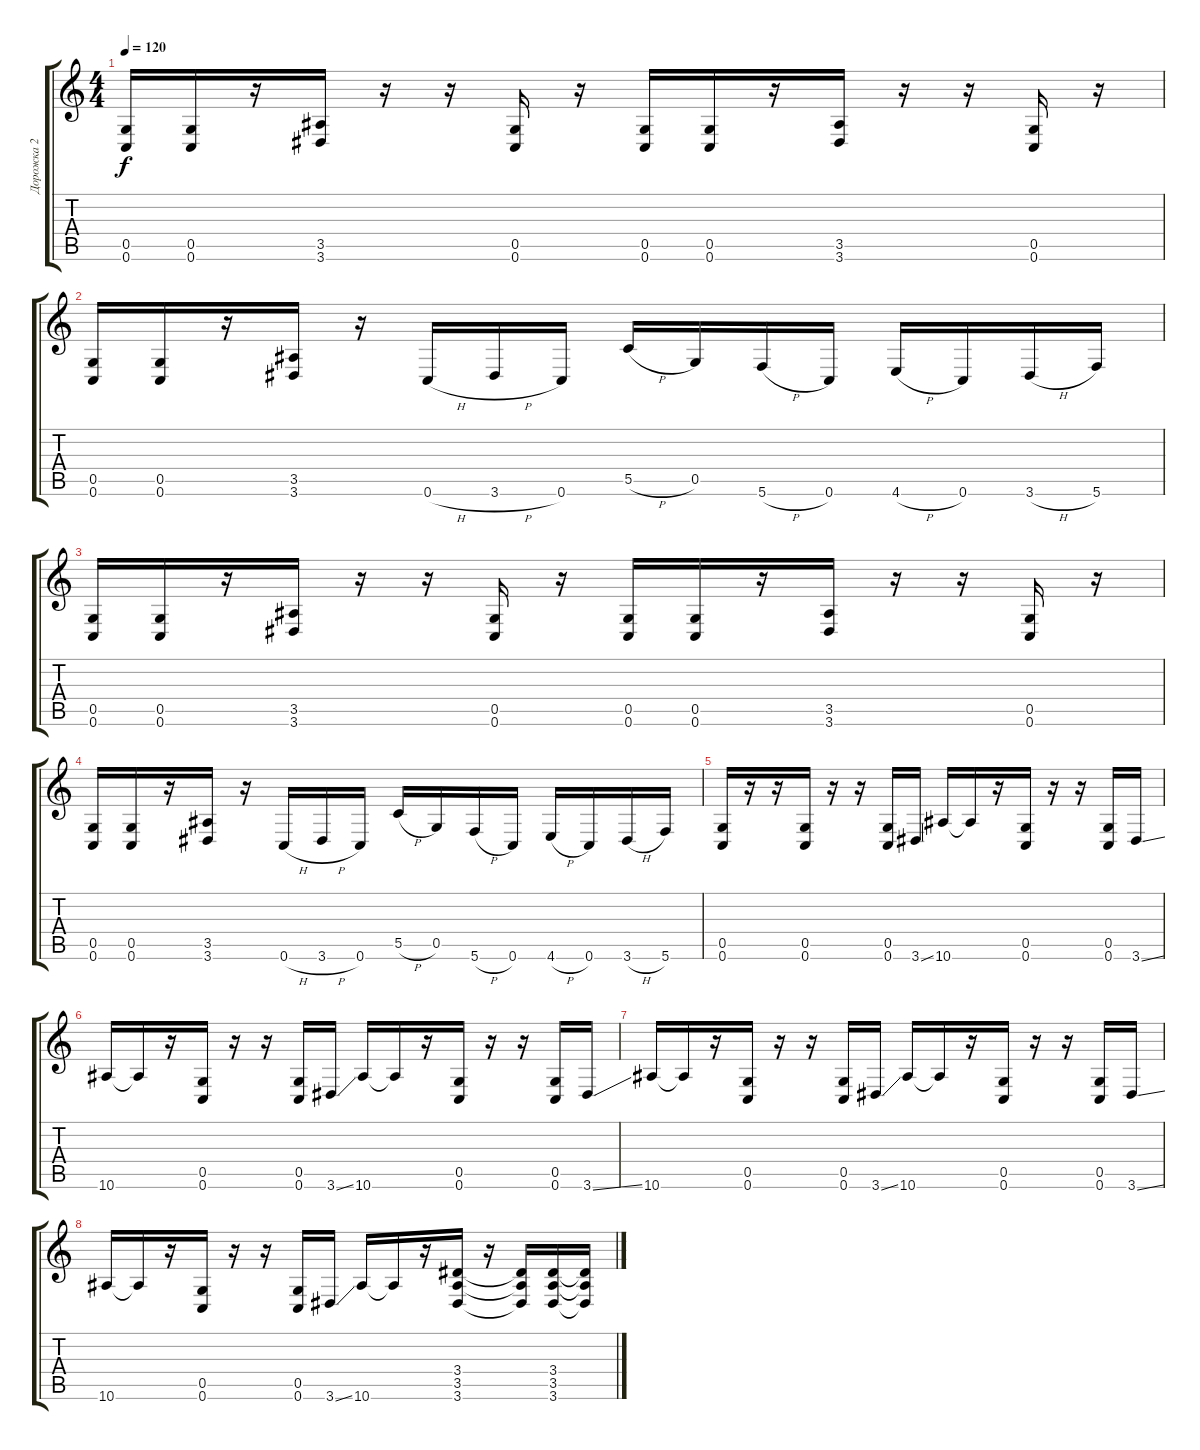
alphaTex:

\track ("Дорожка 2" "Дорожка 2") {instrument overdrivenguitar}
\staff {score tabs}
\tuning (D4 A3 F3 C3 G2 C2) {hide}
\ts (4 4)
\tempo 120
\clef g2
\ks c
(0.5 0.6).16{dy f instrument overdrivenguitar} (0.5 0.6).16 r.16 (3.5 3.6).16 r.16 r.16 (0.5 0.6).16 r.16 (0.5 0.6).16 (0.5 0.6).16 r.16 (3.5 3.6).16 r.16 r.16 (0.5 0.6).16 r.16 |
(0.5 0.6).16 (0.5 0.6).16 r.16 (3.5 3.6).16 r.16 0.6{h}.16 3.6{h}.16 0.6.16 5.5{h}.16 0.5.16 5.6{h}.16 0.6.16 4.6{h}.16 0.6.16 3.6{h}.16 5.6.16 |
(0.5 0.6).16 (0.5 0.6).16 r.16 (3.5 3.6).16 r.16 r.16 (0.5 0.6).16 r.16 (0.5 0.6).16 (0.5 0.6).16 r.16 (3.5 3.6).16 r.16 r.16 (0.5 0.6).16 r.16 |
(0.5 0.6).16 (0.5 0.6).16 r.16 (3.5 3.6).16 r.16 0.6{h}.16 3.6{h}.16 0.6.16 5.5{h}.16 0.5.16 5.6{h}.16 0.6.16 4.6{h}.16 0.6.16 3.6{h}.16 5.6.16 |
(0.5 0.6).16 r.16 r.16 (0.5 0.6).16 r.16 r.16 (0.5 0.6).16 3.6{ss}.16 10.6.16 10.6{t}.16 r.16 (0.5 0.6).16 r.16 r.16 (0.5 0.6).16 3.6{ss}.16 |
10.6.16 10.6{t}.16 r.16 (0.5 0.6).16 r.16 r.16 (0.5 0.6).16 3.6{ss}.16 10.6.16 10.6{t}.16 r.16 (0.5 0.6).16 r.16 r.16 (0.5 0.6).16 3.6{ss}.16 |
10.6.16 10.6{t}.16 r.16 (0.5 0.6).16 r.16 r.16 (0.5 0.6).16 3.6{ss}.16 10.6.16 10.6{t}.16 r.16 (0.5 0.6).16 r.16 r.16 (0.5 0.6).16 3.6{ss}.16 |
10.6.16 10.6{t}.16 r.16 (0.5 0.6).16 r.16 r.16 (0.5 0.6).16 3.6{ss}.16 10.6.16 10.6{t}.16 r.16 (3.4 3.5 3.6).16 r.16 (3.4{t} 3.5{t} 3.6{t}).16 (3.4 3.5 3.6).16 (3.4{t} 3.5{t} 3.6{t}).16
